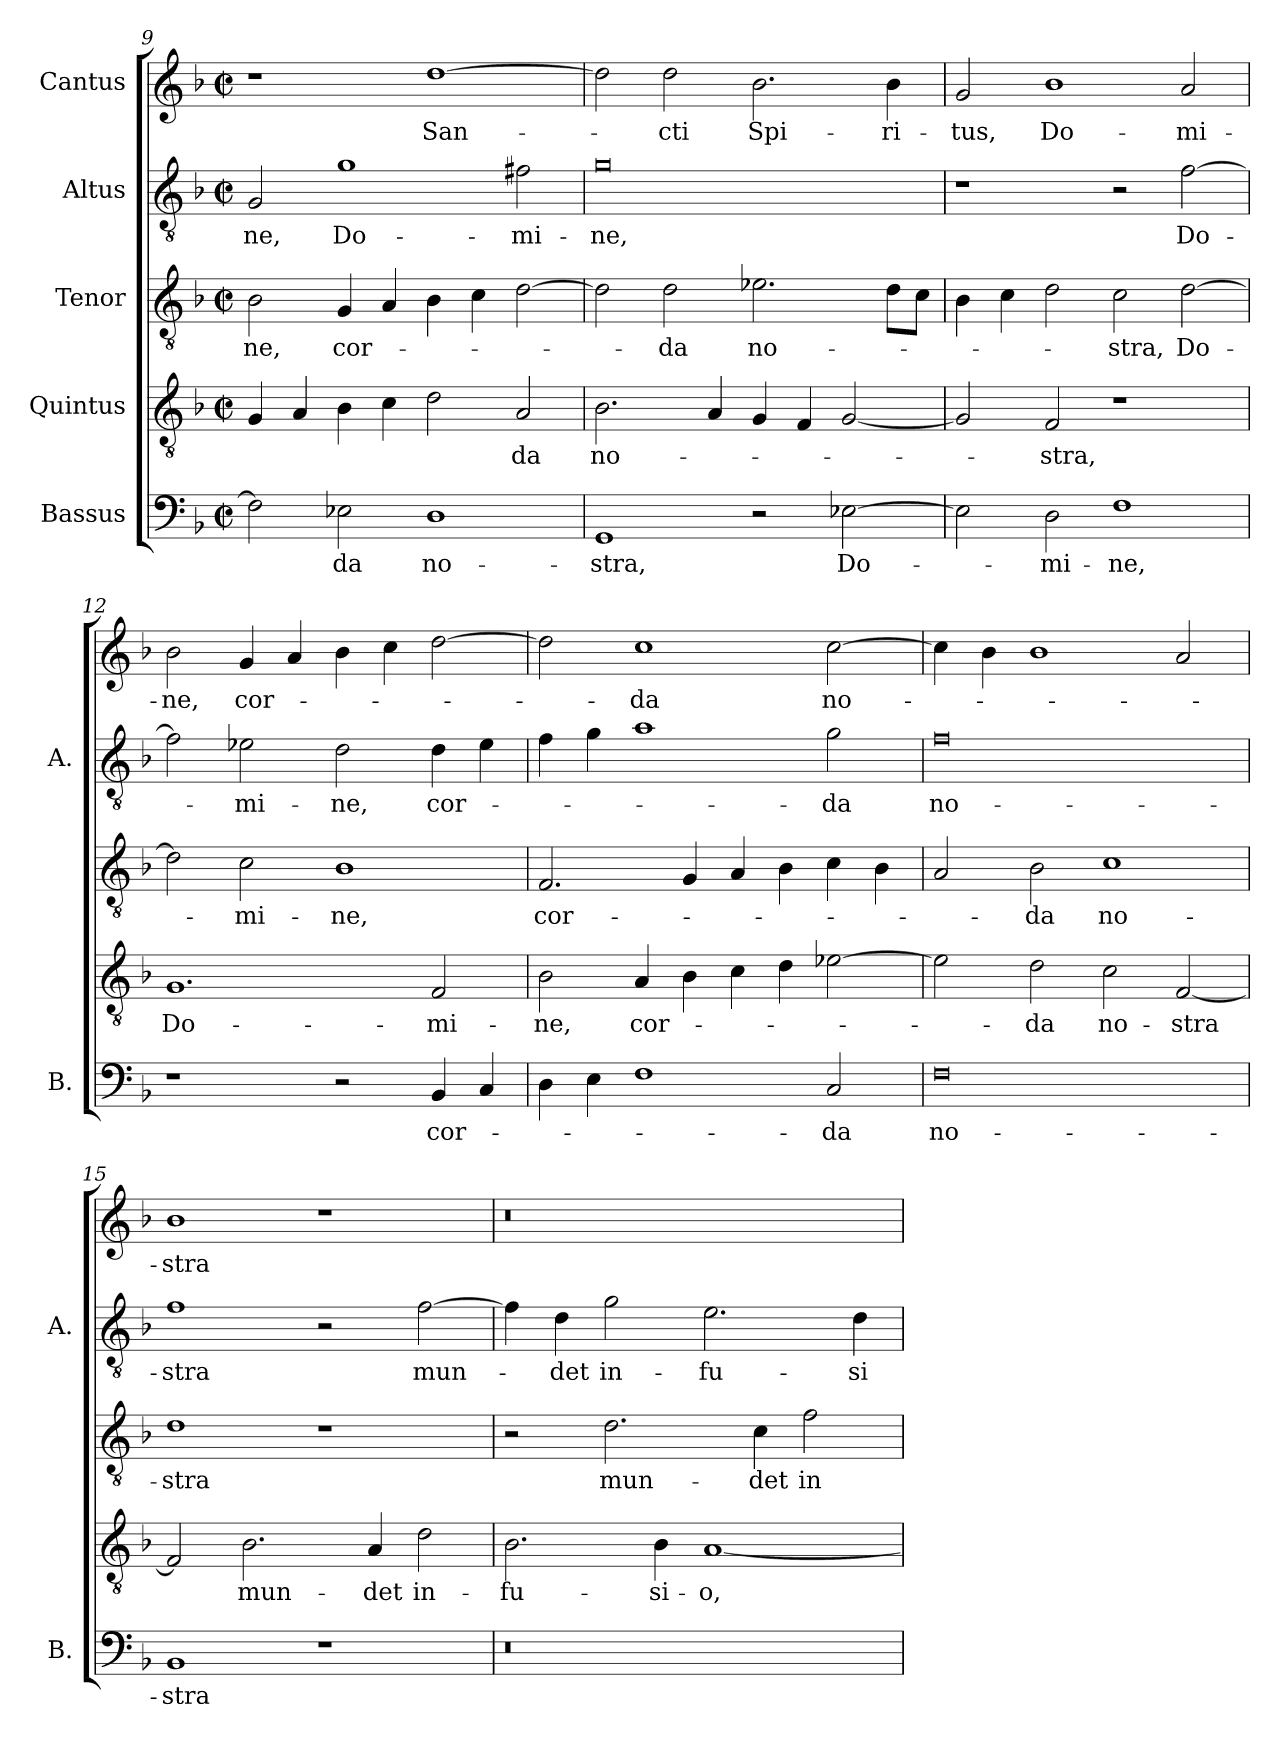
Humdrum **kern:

**kern	**text	**kern	**text	**kern	**text	**kern	**text	**kern	**text
*part5	*part5	*part4	*part4	*part3	*part3	*part2	*part2	*part1	*part1
*staff5	*staff5	*staff4	*staff4	*staff3	*staff3	*staff2	*staff2	*staff1	*staff1
*I"Bassus	*	*I"Quintus	*	*I"Tenor	*	*I"Altus	*	*I"Cantus	*
*I'B.	*	*	*	*	*	*I'A.	*	*	*
*clefF4	*	*clefGv2	*	*clefGv2	*	*clefGv2	*	*clefG2	*
*k[b-]	*	*k[b-]	*	*k[b-]	*	*k[b-]	*	*k[b-]	*
*F:	*	*F:	*	*F:	*	*F:	*	*F:	*
*M2/2	*	*M2/2	*	*M2/2	*	*M2/2	*	*M2/2	*
*met(c|)	*	*met(c|)	*	*met(c|)	*	*met(c|)	*	*met(c|)	*
=9	=9	=9	=9	=9	=9	=9	=9	=9	=9
2F\]	.	4G/	.	2B-\	-ne,	2G/	-ne,	1r	.
.	.	4A/	.	.	.	.	.	.	.
2E-X\	-da	4B-\	.	4G/	cor-	1g\	Do-	.	.
.	.	4c\	.	4A/	.	.	.	.	.
1D\	no-	2d\	.	4B-\	.	.	.	[1dd\	San-
.	.	.	.	4c\	.	.	.	.	.
.	.	2A/	-da	[2d\	.	2f#X\	-mi-	.	.
=10	=10	=10	=10	=10	=10	=10	=10	=10	=10
1GG/	-stra,	2.B-\	no-	2d\]	.	0g\	-ne,	2dd\]	.
.	.	.	.	2d\	-da	.	.	2dd\	-cti
.	.	4A/	.	.	.	.	.	.	.
2r	.	4G/	.	2.e-X\	no-	.	.	2.b-\	Spi-
.	.	4F/	.	.	.	.	.	.	.
[2E-X\	Do-	[2G/	.	.	.	.	.	.	.
.	.	.	.	8d\L	.	.	.	4b-\	-ri-
.	.	.	.	8c\J	.	.	.	.	.
=11	=11	=11	=11	=11	=11	=11	=11	=11	=11
2E-\]	.	2G/]	.	4B-\	.	1r	.	2g/	-tus,
.	.	.	.	4c\	.	.	.	.	.
2D\	-mi-	2F/	-stra,	2d\	.	.	.	1b-\	Do-
1F\	-ne,	1r	.	2c\	-stra,	2r	.	.	.
.	.	.	.	[2d\	Do-	[2f\	Do-	2a/	-mi-
=12	=12	=12	=12	=12	=12	=12	=12	=12	=12
1r	.	1.G/	Do-	2d\]	.	2f\]	.	2b-\	-ne,
.	.	.	.	2c\	-mi-	2e-X\	-mi-	4g/	cor-
.	.	.	.	.	.	.	.	4a/	.
2r	.	.	.	1B-\	-ne,	2d\	-ne,	4b-\	.
.	.	.	.	.	.	.	.	4cc\	.
4BB-/	cor-	2F/	-mi-	.	.	4d\	cor-	[2dd\	.
4C/	.	.	.	.	.	4e-\	.	.	.
=13	=13	=13	=13	=13	=13	=13	=13	=13	=13
4D\	.	2B-\	-ne,	2.F/	cor-	4f\	.	2dd\]	.
4E\	.	.	.	.	.	4g\	.	.	.
1F\	.	4A/	cor-	.	.	1a\	.	1cc\	-da
.	.	4B-\	.	4G/	.	.	.	.	.
.	.	4c\	.	4A/	.	.	.	.	.
.	.	4d\	.	4B-\	.	.	.	.	.
2C/	-da	[2e-X\	.	4c\	.	2g\	-da	[2cc\	no-
.	.	.	.	4B-\	.	.	.	.	.
=14	=14	=14	=14	=14	=14	=14	=14	=14	=14
0F\	no-	2e-\]	.	2A/	.	0f\	no-	4cc\]	.
.	.	.	.	.	.	.	.	4b-\	.
.	.	2d\	-da	2B-\	-da	.	.	1b-\	.
.	.	2c\	no-	1c\	no-	.	.	.	.
.	.	[2F/	-stra	.	.	.	.	2a/	.
=15	=15	=15	=15	=15	=15	=15	=15	=15	=15
1BB-/	-stra	2F/]	.	1d\	-stra	1f\	-stra	1b-\	-stra
.	.	2.B-\	mun-	.	.	.	.	.	.
1r	.	.	.	1r	.	2r	.	1r	.
.	.	4A/	-det	.	.	.	.	.	.
.	.	2d\	in-	.	.	[2f\	mun-	.	.
=16	=16	=16	=16	=16	=16	=16	=16	=16	=16
!LO:N:vis=0	!	!	!	!	!	!	!	!LO:N:vis=0	!
1r	.	2.B-\	-fu-	2r	.	4f\]	.	1r	.
.	.	.	.	.	.	4d\	-det	.	.
.	.	.	.	2.d\	mun-	2g\	in-	.	.
.	.	4B-\	-si-	.	.	.	.	.	.
1ryy	.	[1A/	-o,	.	.	2.e\	-fu-	1ryy	.
.	.	.	.	4c\	-det	.	.	.	.
.	.	.	.	2f\	in-	.	.	.	.
.	.	.	.	.	.	4d\	-si-	.	.
=	=	=	=	=	=	=	=	=	=
*-	*-	*-	*-	*-	*-	*-	*-	*-	*-
